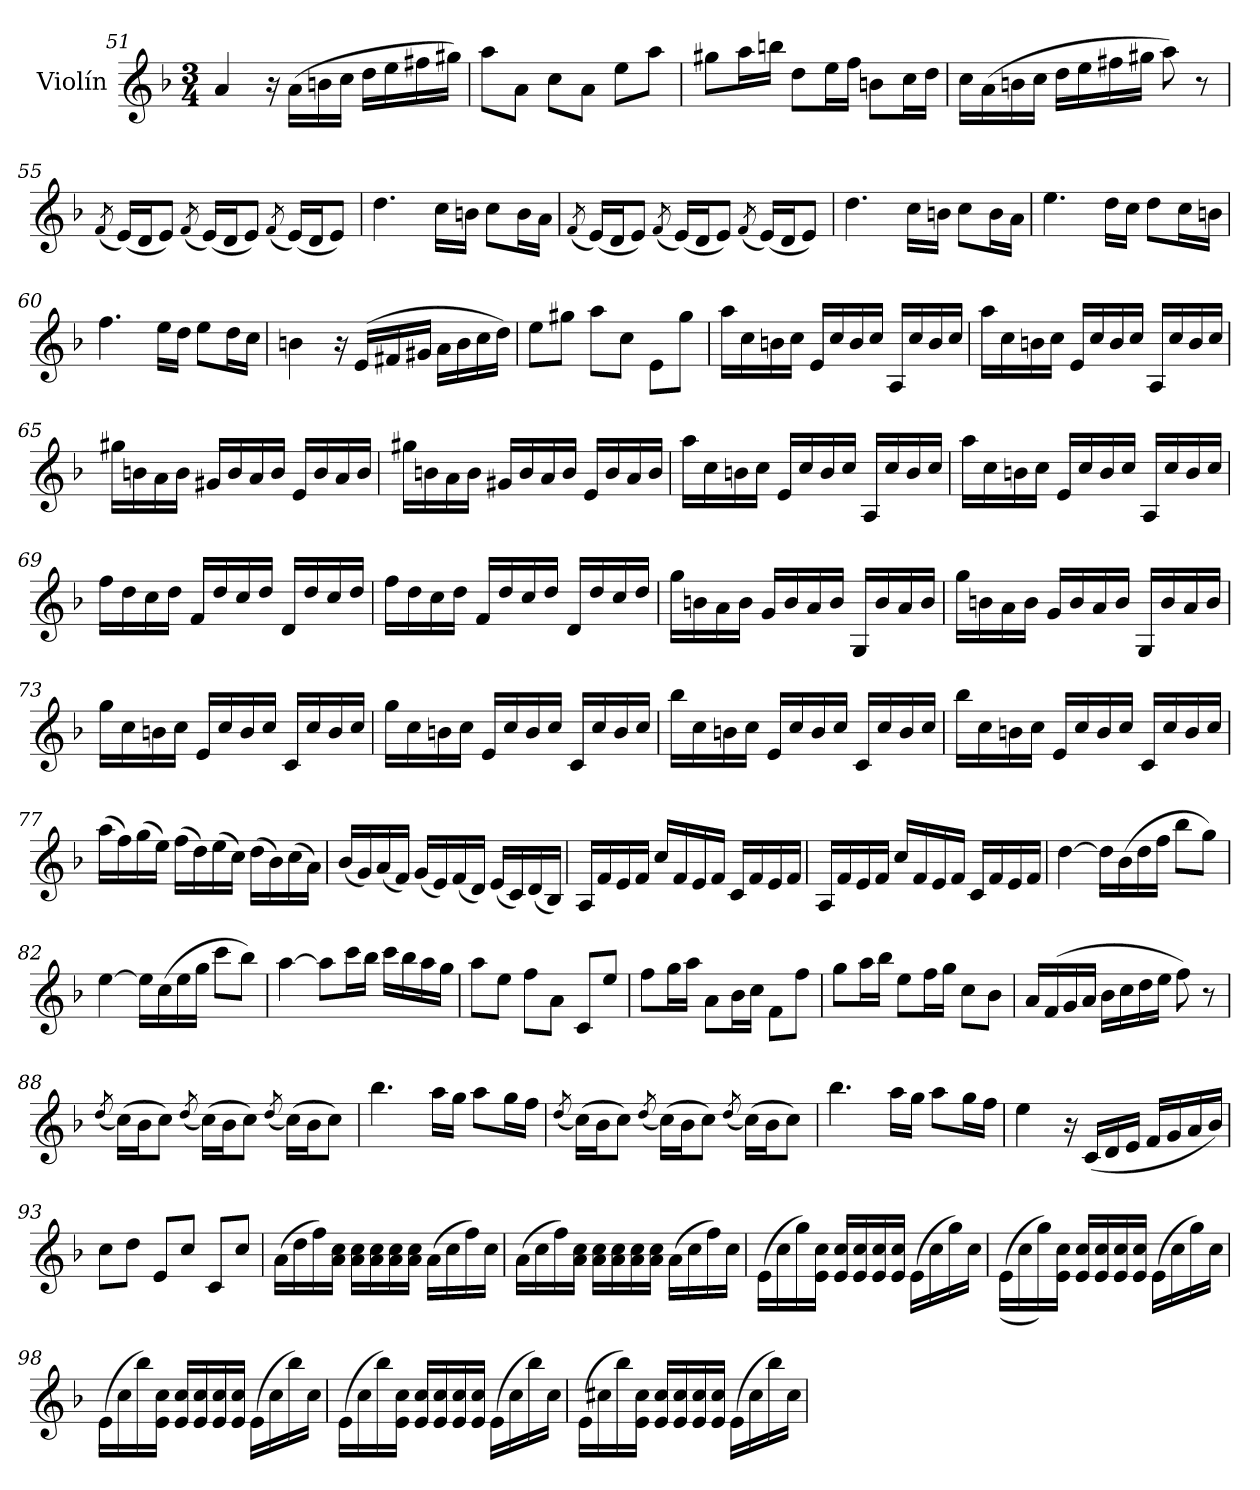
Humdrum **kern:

**kern
*part1
*staff1
*I"Violín
*I'Vln.
*clefG2
*k[b-]
*M3/4
=51
4a/
16r
(>16a\LL
16bn\
16cc\JJ
16dd\LL
16ee\
16ff#X\
16gg#X\JJ)
=52
8aa\L
8a\J
8cc\L
8a\J
8ee\L
8aa\J
=53
8gg#X\L
16aa\L
16bbn\JJ
8dd\L
16ee\L
16ff\JJ
8bn\L
16cc\L
16dd\JJ
=54
16cc\LL
(>16a\
16bn\
16cc\JJ
16dd\LL
16ee\
16ff#X\
16gg#X\JJ
8aa\)
8r
!!LO:LB:g=z
=55
(<8qf/
(<16e/LL)
16d/J
8e/J)
(<8qf/
(<16e/LL)
16d/J
8e/J)
(<8qf/
(<16e/LL)
16d/J
8e/J)
=56
4.dd\
16cc\LL
16bn\JJ
8cc\L
16b\L
16a\JJ
=57
(<8qf/
(<16e/LL)
16d/J
8e/J)
(<8qf/
(<16e/LL)
16d/J
8e/J)
(<8qf/
(<16e/LL)
16d/J
8e/J)
=58
4.dd\
16cc\LL
16bn\JJ
8cc\L
16b\L
16a\JJ
=59
4.ee\
16dd\LL
16cc\JJ
8dd\L
16cc\L
16bn\JJ
!!LO:LB:g=z
=60
4.ff\
16ee\LL
16dd\JJ
8ee\L
16dd\L
16cc\JJ
=61
4bn\
16r
(>16e/LL
16f#X/
16g#X/JJ
16a\LL
16b\
16cc\
16dd\JJ)
=62
8ee\L
8gg#X\J
8aa\L
8cc\J
8e\L
8gg#\J
=63
16aa\LL
16cc\
16bn\
16cc\JJ
16e/LL
16cc/
16b/
16cc/JJ
16A/LL
16cc/
16b/
16cc/JJ
!!LO:LB:g=z
=64
16aa\LL
16cc\
16bn\
16cc\JJ
16e/LL
16cc/
16b/
16cc/JJ
16A/LL
16cc/
16b/
16cc/JJ
=65
16gg#X\LL
16bn\
16a\
16b\JJ
16g#X/LL
16b/
16a/
16b/JJ
16e/LL
16b/
16a/
16b/JJ
=66
16gg#X\LL
16bn\
16a\
16b\JJ
16g#X/LL
16b/
16a/
16b/JJ
16e/LL
16b/
16a/
16b/JJ
!!LO:LB:g=z
=67
16aa\LL
16cc\
16bn\
16cc\JJ
16e/LL
16cc/
16b/
16cc/JJ
16A/LL
16cc/
16b/
16cc/JJ
=68
16aa\LL
16cc\
16bn\
16cc\JJ
16e/LL
16cc/
16b/
16cc/JJ
16A/LL
16cc/
16b/
16cc/JJ
=69
16ff\LL
16dd\
16cc\
16dd\JJ
16f/LL
16dd/
16cc/
16dd/JJ
16d/LL
16dd/
16cc/
16dd/JJ
=70
16ff\LL
16dd\
16cc\
16dd\JJ
16f/LL
16dd/
16cc/
16dd/JJ
16d/LL
16dd/
16cc/
16dd/JJ
!!LO:LB:g=z
=71
16gg\LL
16bn\
16a\
16b\JJ
16g/LL
16b/
16a/
16b/JJ
16G/LL
16b/
16a/
16b/JJ
=72
16gg\LL
16bn\
16a\
16b\JJ
16g/LL
16b/
16a/
16b/JJ
16G/LL
16b/
16a/
16b/JJ
=73
16gg\LL
16cc\
16bn\
16cc\JJ
16e/LL
16cc/
16b/
16cc/JJ
16c/LL
16cc/
16b/
16cc/JJ
=74
16gg\LL
16cc\
16bn\
16cc\JJ
16e/LL
16cc/
16b/
16cc/JJ
16c/LL
16cc/
16b/
16cc/JJ
!!LO:LB:g=z
=75
16bb-\LL
16cc\
16bn\
16cc\JJ
16e/LL
16cc/
16b/
16cc/JJ
16c/LL
16cc/
16b/
16cc/JJ
=76
16bb-\LL
16cc\
16bn\
16cc\JJ
16e/LL
16cc/
16b/
16cc/JJ
16c/LL
16cc/
16b/
16cc/JJ
=77
(>16aa\LL
16ff\)
(>16gg\
16ee\JJ)
(>16ff\LL
16dd\)
(>16ee\
16cc\JJ)
(>16dd\LL
16b-\)
(>16cc\
16a\JJ)
=78
(<16b-/LL
16g/)
(<16a/
16f/JJ)
(<16g/LL
16e/)
(<16f/
16d/JJ)
(<16e/LL
16c/)
(<16d/
16B-/JJ)
!!LO:LB:g=z
=79
16A/LL
16f/
16e/
16f/JJ
16cc/LL
16f/
16e/
16f/JJ
16c/LL
16f/
16e/
16f/JJ
=80
16A/LL
16f/
16e/
16f/JJ
16cc/LL
16f/
16e/
16f/JJ
16c/LL
16f/
16e/
16f/JJ
=81
[4dd\
16dd\LL]
(>16b-\
16dd\
16ff\JJ
8bb-\L
8gg\J)
=82
[4ee\
16ee\LL]
(>16cc\
16ee\
16gg\JJ
8ccc\L
8bb-\J)
!!LO:LB:g=z
=83
[4aa\
8aa\L]
16ccc\L
16bb-\JJ
16ccc\LL
16bb-\
16aa\
16gg\JJ
=84
8aa\L
8ee\J
8ff\L
8a\J
8c/L
8ee/J
=85
8ff\L
16gg\L
16aa\JJ
8a\L
16b-\L
16cc\JJ
8f\L
8ff\J
=86
8gg\L
16aa\L
16bb-\JJ
8ee\L
16ff\L
16gg\JJ
8cc\L
8b-\J
=87
16a/LL
(>16f/
16g/
16a/JJ
16b-\LL
16cc\
16dd\
16ee\JJ
8ff\)
8r
!!LO:PB:g=z
=88
(<8qdd/
(>16cc\LL)
16b-\J
8cc\J)
(<8qdd/
(>16cc\LL)
16b-\J
8cc\J)
(<8qdd/
(>16cc\LL)
16b-\J
8cc\J)
=89
4.bb-\
16aa\LL
16gg\JJ
8aa\L
16gg\L
16ff\JJ
=90
(<8qdd/
(>16cc\LL)
16b-\J
8cc\J)
(<8qdd/
(>16cc\LL)
16b-\J
8cc\J)
(<8qdd/
(>16cc\LL)
16b-\J
8cc\J)
=91
4.bb-\
16aa\LL
16gg\JJ
8aa\L
16gg\L
16ff\JJ
=92
4ee\
16r
(<16c/LL
16d/
16e/JJ
16f/LL
16g/
16a/
16b-/JJ)
!!LO:LB:g=z
=93
8cc\L
8dd\J
8e/L
8cc/J
8c/L
8cc/J
=94
(>16a\LL
16dd\
16ff\)
16a\ 16cc\JJ
16a\ 16cc\LL
16a\ 16cc\
16a\ 16cc\
16a\ 16cc\JJ
(>16a\LL
16cc\
16ff\)
16cc\JJ
=95
(>16a\LL
16cc\
16ff\)
16a\ 16cc\JJ
16a\ 16cc\LL
16a\ 16cc\
16a\ 16cc\
16a\ 16cc\JJ
(>16a\LL
16cc\
16ff\)
16cc\JJ
=96
(>16e\LL
16cc\
16gg\)
16e\ 16cc\JJ
16e/ 16cc/LL
16e/ 16cc/
16e/ 16cc/
16e/ 16cc/JJ
(>16e\LL
16cc\
16gg\)
16cc\JJ
!!LO:LB:g=z
=97
(>(>16e\LL
16cc\
16gg\))
16e\ 16cc\JJ
16e/ 16cc/LL
16e/ 16cc/
16e/ 16cc/
16e/ 16cc/JJ
(>16e\LL
16cc\
16gg\)
16cc\JJ
=98
(>16e\LL
16cc\
16bb-\)
16e\ 16cc\JJ
16e/ 16cc/LL
16e/ 16cc/
16e/ 16cc/
16e/ 16cc/JJ
(>16e\LL
16cc\
16bb-\)
16cc\JJ
=99
(>16e\LL
16cc\
16bb-\)
16e\ 16cc\JJ
16e/ 16cc/LL
16e/ 16cc/
16e/ 16cc/
16e/ 16cc/JJ
(>16e\LL
16cc\
16bb-\)
16cc\JJ
=100
(>16e\LL
16cc#X\
16bb-\)
16e\ 16cc#\JJ
16e/ 16cc#/LL
16e/ 16cc#/
16e/ 16cc#/
16e/ 16cc#/JJ
(>16e\LL
16cc#\
16bb-\)
16cc#\JJ
=
*-
